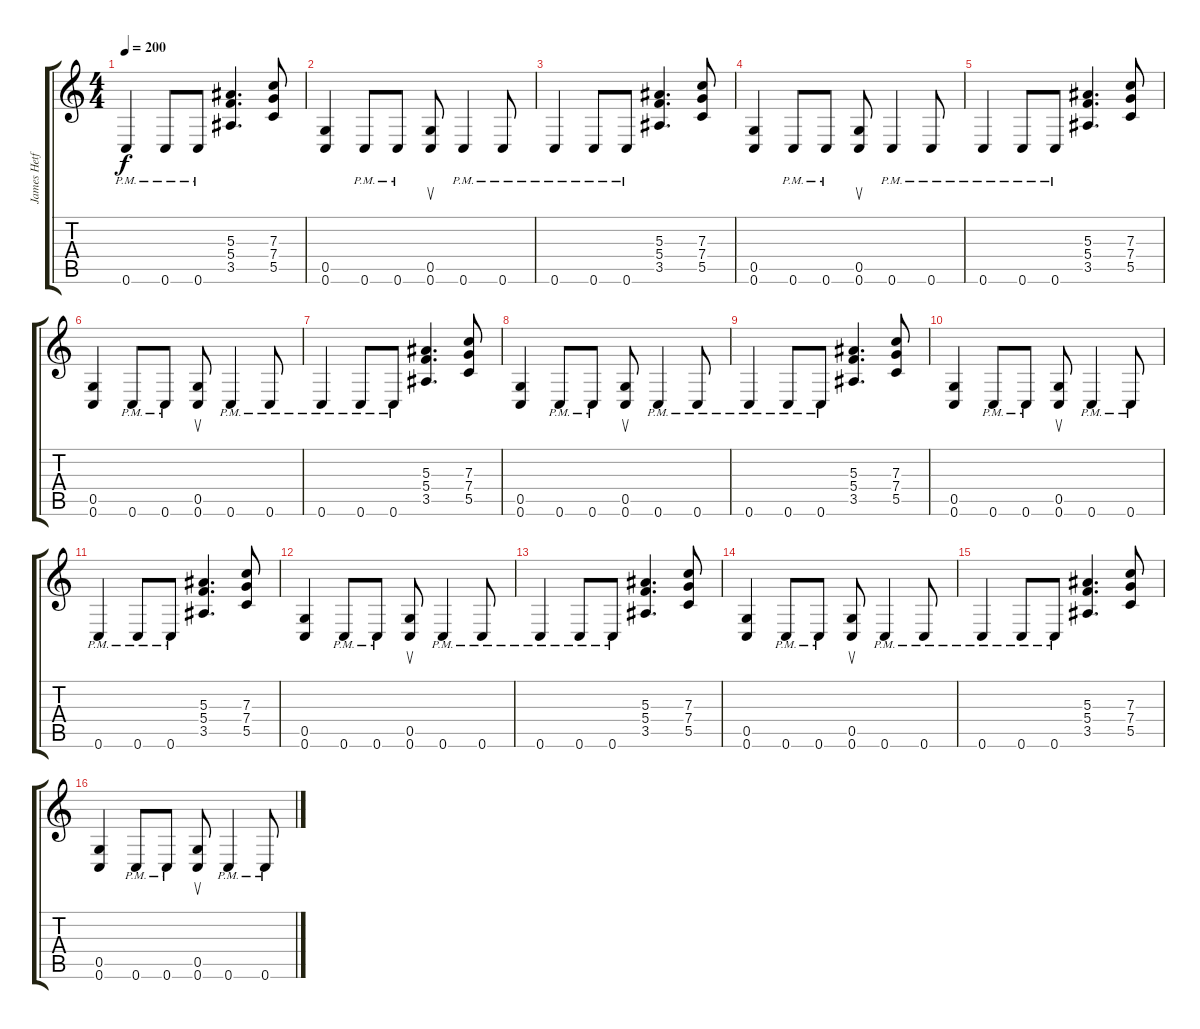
\track ("James Hetfield" "James Hetf") {instrument distortionguitar}
\staff {score tabs}
\tuning (D4 A3 F3 C3 G2 C2) {hide}
\ts (4 4)
\tempo 200
\clef g2
\ks c
0.6{pm}.4{dy f} 0.6{pm}.8 0.6{pm}.8 (5.3 5.4 3.5).4{d} (7.3 7.4 5.5).8 |
(0.5 0.6).4 0.6{pm}.8 0.6{pm}.8 (0.5 0.6).8{su} 0.6{pm}.4 0.6{pm}.8 |
0.6{pm}.4 0.6{pm}.8 0.6{pm}.8 (5.3 5.4 3.5).4{d} (7.3 7.4 5.5).8 |
(0.5 0.6).4 0.6{pm}.8 0.6{pm}.8 (0.5 0.6).8{su} 0.6{pm}.4 0.6{pm}.8 |
0.6{pm}.4 0.6{pm}.8 0.6{pm}.8 (5.3 5.4 3.5).4{d} (7.3 7.4 5.5).8 |
(0.5 0.6).4 0.6{pm}.8 0.6{pm}.8 (0.5 0.6).8{su} 0.6{pm}.4 0.6{pm}.8 |
0.6{pm}.4 0.6{pm}.8 0.6{pm}.8 (5.3 5.4 3.5).4{d} (7.3 7.4 5.5).8 |
(0.5 0.6).4 0.6{pm}.8 0.6{pm}.8 (0.5 0.6).8{su} 0.6{pm}.4 0.6{pm}.8 |
0.6{pm}.4 0.6{pm}.8 0.6{pm}.8 (5.3 5.4 3.5).4{d} (7.3 7.4 5.5).8 |
(0.5 0.6).4 0.6{pm}.8 0.6{pm}.8 (0.5 0.6).8{su} 0.6{pm}.4 0.6{pm}.8 |
0.6{pm}.4 0.6{pm}.8 0.6{pm}.8 (5.3 5.4 3.5).4{d} (7.3 7.4 5.5).8 |
(0.5 0.6).4 0.6{pm}.8 0.6{pm}.8 (0.5 0.6).8{su} 0.6{pm}.4 0.6{pm}.8 |
0.6{pm}.4 0.6{pm}.8 0.6{pm}.8 (5.3 5.4 3.5).4{d} (7.3 7.4 5.5).8 |
(0.5 0.6).4 0.6{pm}.8 0.6{pm}.8 (0.5 0.6).8{su} 0.6{pm}.4 0.6{pm}.8 |
0.6{pm}.4 0.6{pm}.8 0.6{pm}.8 (5.3 5.4 3.5).4{d} (7.3 7.4 5.5).8 |
(0.5 0.6).4 0.6{pm}.8 0.6{pm}.8 (0.5 0.6).8{su} 0.6{pm}.4 0.6{pm}.8
